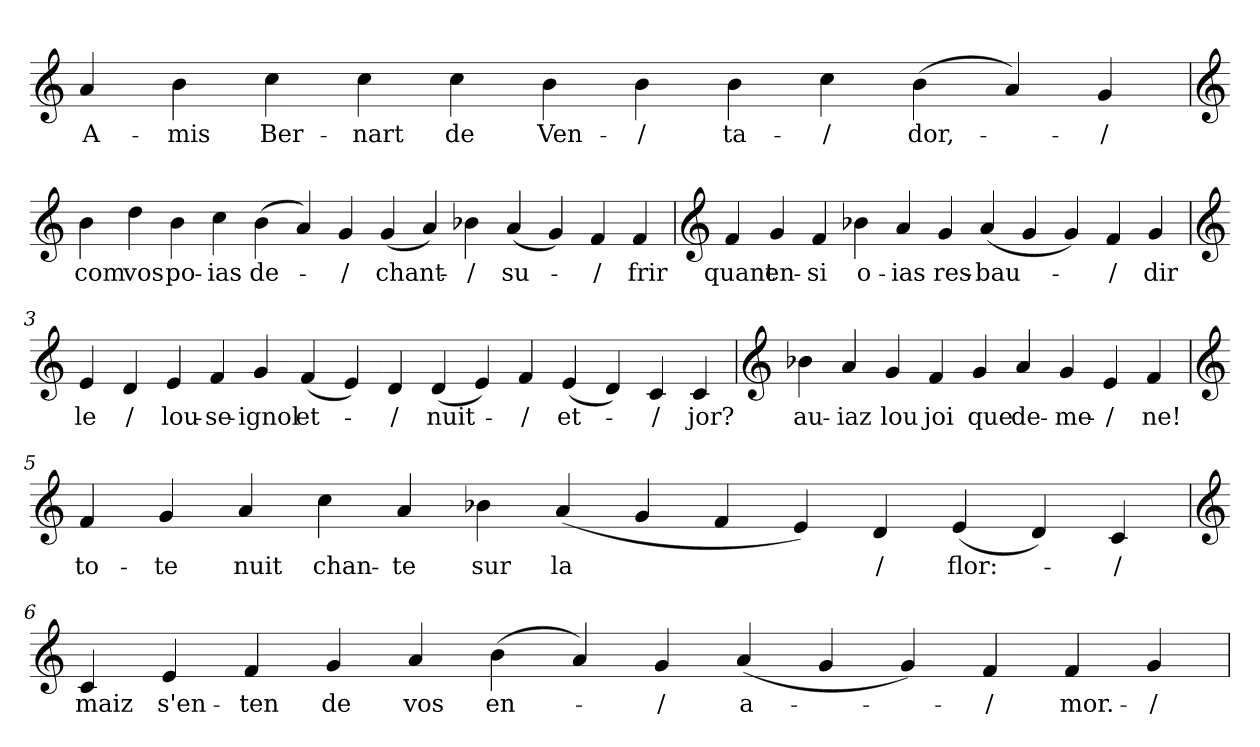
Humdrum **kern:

**kern	**text
*part1	*part1
*staff1	*staff1
*clefG2	*
=	=
4a	A-
4b	-mis
4cc	Ber-
4cc	-nart
4cc	de
4b	Ven-
4b	-/
4b	ta-
4cc	-/
(4b	dor,-
4a)	.
4g	-/
=1	=1
*clefG2	*
4b	com
4dd	vos
4b	po-
4cc	-ias
(4b	de-
4a)	.
4g	-/
(4g	chant-
4a)	.
4b-X	-/
(4a	su-
4g)	.
4f	-/
4f	frir
=2	=2
*clefG2	*
4f	quant
4g	en-
4f	-si
4b-X	o-
4a	-ias
4g	res-
(4a	-bau-
4g	.
4g)	.
4f	-/
4g	dir
=3	=3
*clefG2	*
4e	le
4d	/
4e	lou-
4f	-se-
4g	-ignol
(4f	et-
4e)	.
4d	-/
(4d	nuit-
4e)	.
4f	-/
(4e	et-
4d)	.
4c	-/
4c	jor?
=4	=4
*clefG2	*
4b-X	au-
4a	-iaz
4g	lou
4f	joi
4g	que
4a	de-
4g	-me-
4e	-/
4f	ne!
=5	=5
*clefG2	*
4f	to-
4g	-te
4a	nuit
4cc	chan-
4a	-te
4b-X	sur
(4a	la
4g	.
4f	.
4e)	.
4d	-/
(4e	flor:-
4d)	.
4c	-/
=6	=6
*clefG2	*
4c	maiz
4e	s'en-
4f	-ten
4g	de
4a	vos
(4b	en-
4a)	.
4g	-/
(4a	a-
4g	.
4g)	.
4f	-/
4f	mor.-
4g	-/
=	=
*-	*-
